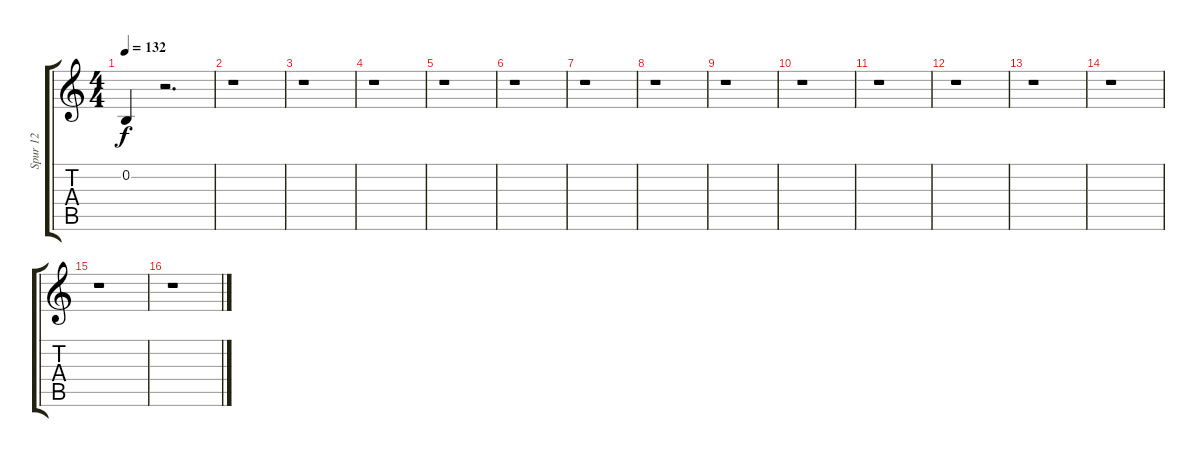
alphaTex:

\track ("Spur 12" "Spur 12") {instrument reversecymbal}
\staff {score tabs}
\tuning (E4 B3 G3 D3 A2 E2) {hide}
\ts (4 4)
\tempo 132
\clef g2
\ks c
0.2{t}.4{dy f} r.2{d} |
r.1 |
r.1 |
r.1 |
r.1 |
r.1 |
r.1 |
r.1 |
r.1 |
r.1 |
r.1 |
r.1 |
r.1 |
r.1 |
r.1 |
r.1
